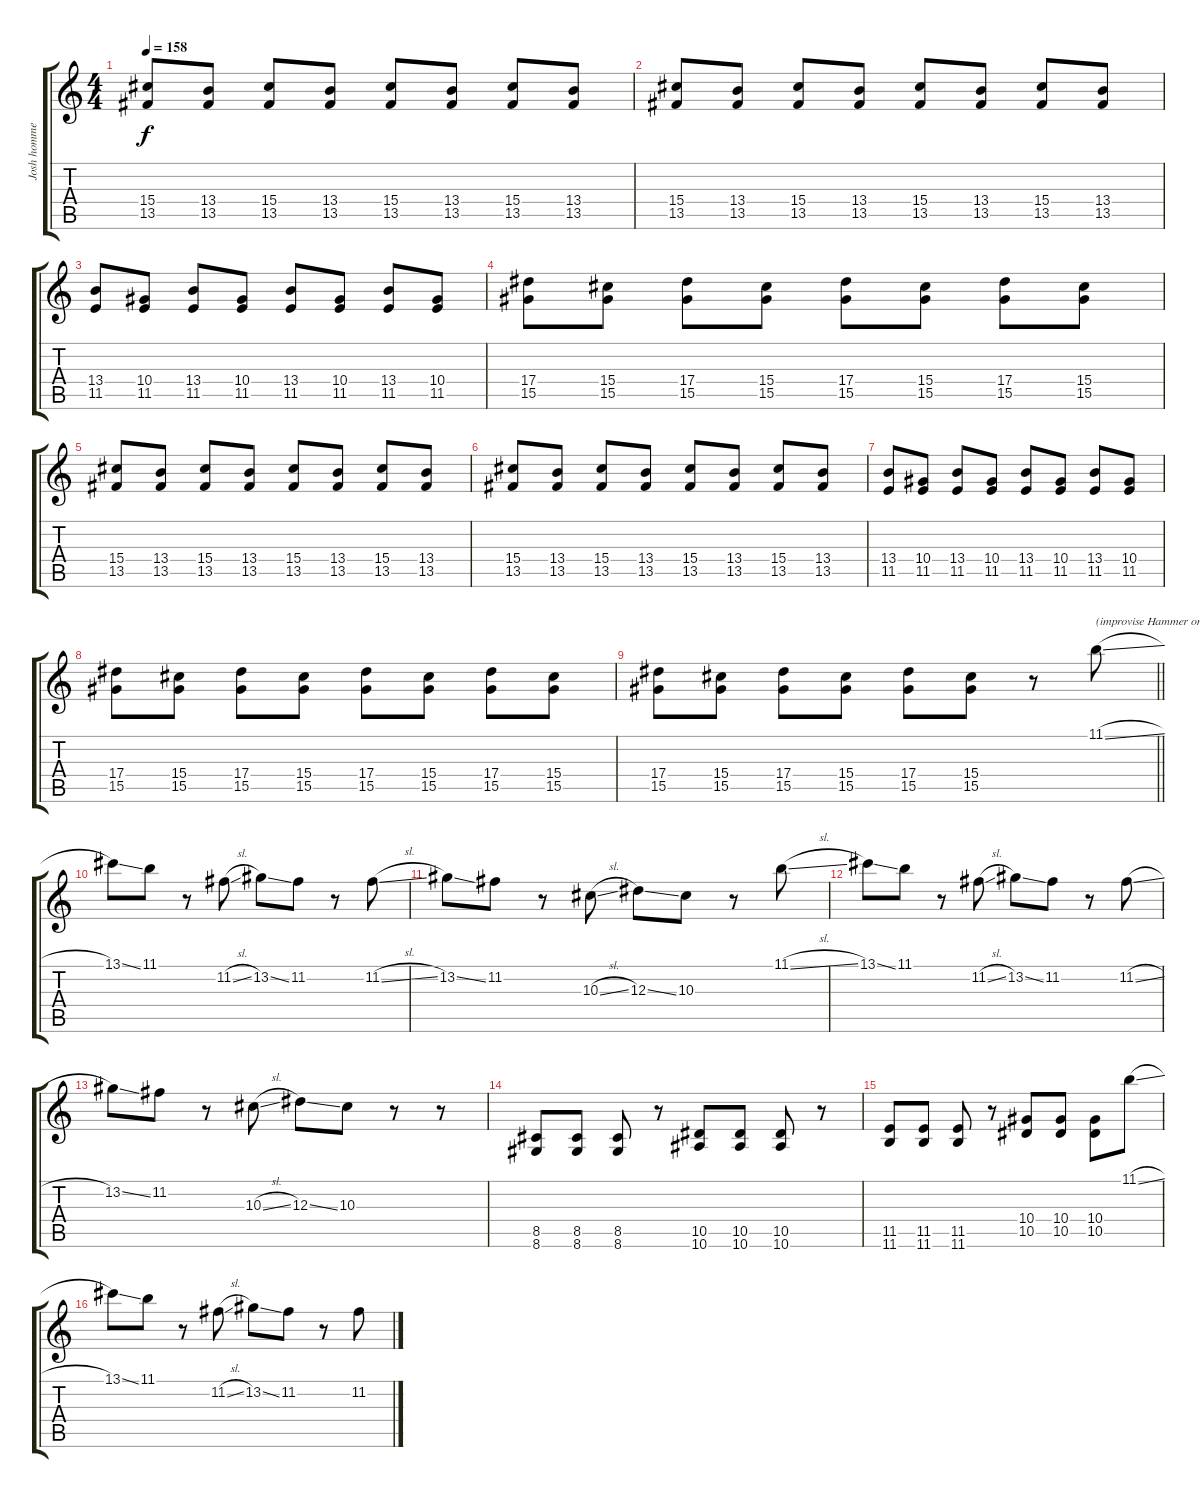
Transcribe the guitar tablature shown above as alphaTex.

\track ("Josh homme" "Josh homme") {instrument overdrivenguitar}
\staff {score tabs}
\tuning (C4 G3 Eb3 Bb2 F2 C2) {hide}
\ts (4 4)
\tempo 158
\clef g2
\ks c
(15.4 13.5).8{dy f} (13.4 13.5).8 (15.4 13.5).8 (13.4 13.5).8 (15.4 13.5).8 (13.4 13.5).8 (15.4 13.5).8 (13.4 13.5).8 |
(15.4 13.5).8 (13.4 13.5).8 (15.4 13.5).8 (13.4 13.5).8 (15.4 13.5).8 (13.4 13.5).8 (15.4 13.5).8 (13.4 13.5).8 |
(13.4 11.5).8 (10.4 11.5).8 (13.4 11.5).8 (10.4 11.5).8 (13.4 11.5).8 (10.4 11.5).8 (13.4 11.5).8 (10.4 11.5).8 |
(17.4 15.5).8 (15.4 15.5).8 (17.4 15.5).8 (15.4 15.5).8 (17.4 15.5).8 (15.4 15.5).8 (17.4 15.5).8 (15.4 15.5).8 |
(15.4 13.5).8 (13.4 13.5).8 (15.4 13.5).8 (13.4 13.5).8 (15.4 13.5).8 (13.4 13.5).8 (15.4 13.5).8 (13.4 13.5).8 |
(15.4 13.5).8 (13.4 13.5).8 (15.4 13.5).8 (13.4 13.5).8 (15.4 13.5).8 (13.4 13.5).8 (15.4 13.5).8 (13.4 13.5).8 |
(13.4 11.5).8 (10.4 11.5).8 (13.4 11.5).8 (10.4 11.5).8 (13.4 11.5).8 (10.4 11.5).8 (13.4 11.5).8 (10.4 11.5).8 |
(17.4 15.5).8 (15.4 15.5).8 (17.4 15.5).8 (15.4 15.5).8 (17.4 15.5).8 (15.4 15.5).8 (17.4 15.5).8 (15.4 15.5).8 |
\barLineRight lightlight
(17.4 15.5).8 (15.4 15.5).8 (17.4 15.5).8 (15.4 15.5).8 (17.4 15.5).8 (15.4 15.5).8 r.8 11.1{sl}.8{txt "(improvise Hammer or slide...)"} |
13.1{ss}.8 11.1.8 r.8 11.2{sl}.8 13.2{ss}.8 11.2.8 r.8 11.2{sl}.8 |
13.2{ss}.8 11.2.8 r.8 10.3{sl}.8 12.3{ss}.8 10.3.8 r.8 11.1{sl}.8 |
13.1{ss}.8 11.1.8 r.8 11.2{sl}.8 13.2{ss}.8 11.2.8 r.8 11.2{sl}.8 |
13.2{ss}.8 11.2.8 r.8 10.3{sl}.8 12.3{ss}.8 10.3.8 r.8 r.8 |
(8.5 8.6).8 (8.5 8.6).8 (8.5 8.6).8 r.8 (10.5 10.6).8 (10.5 10.6).8 (10.5 10.6).8 r.8 |
(11.5 11.6).8 (11.5 11.6).8 (11.5 11.6).8 r.8 (10.4 10.5).8 (10.4 10.5).8 (10.4 10.5).8 11.1{sl}.8 |
13.1{ss}.8 11.1.8 r.8 11.2{sl}.8 13.2{ss}.8 11.2.8 r.8 11.2{sl}.8
